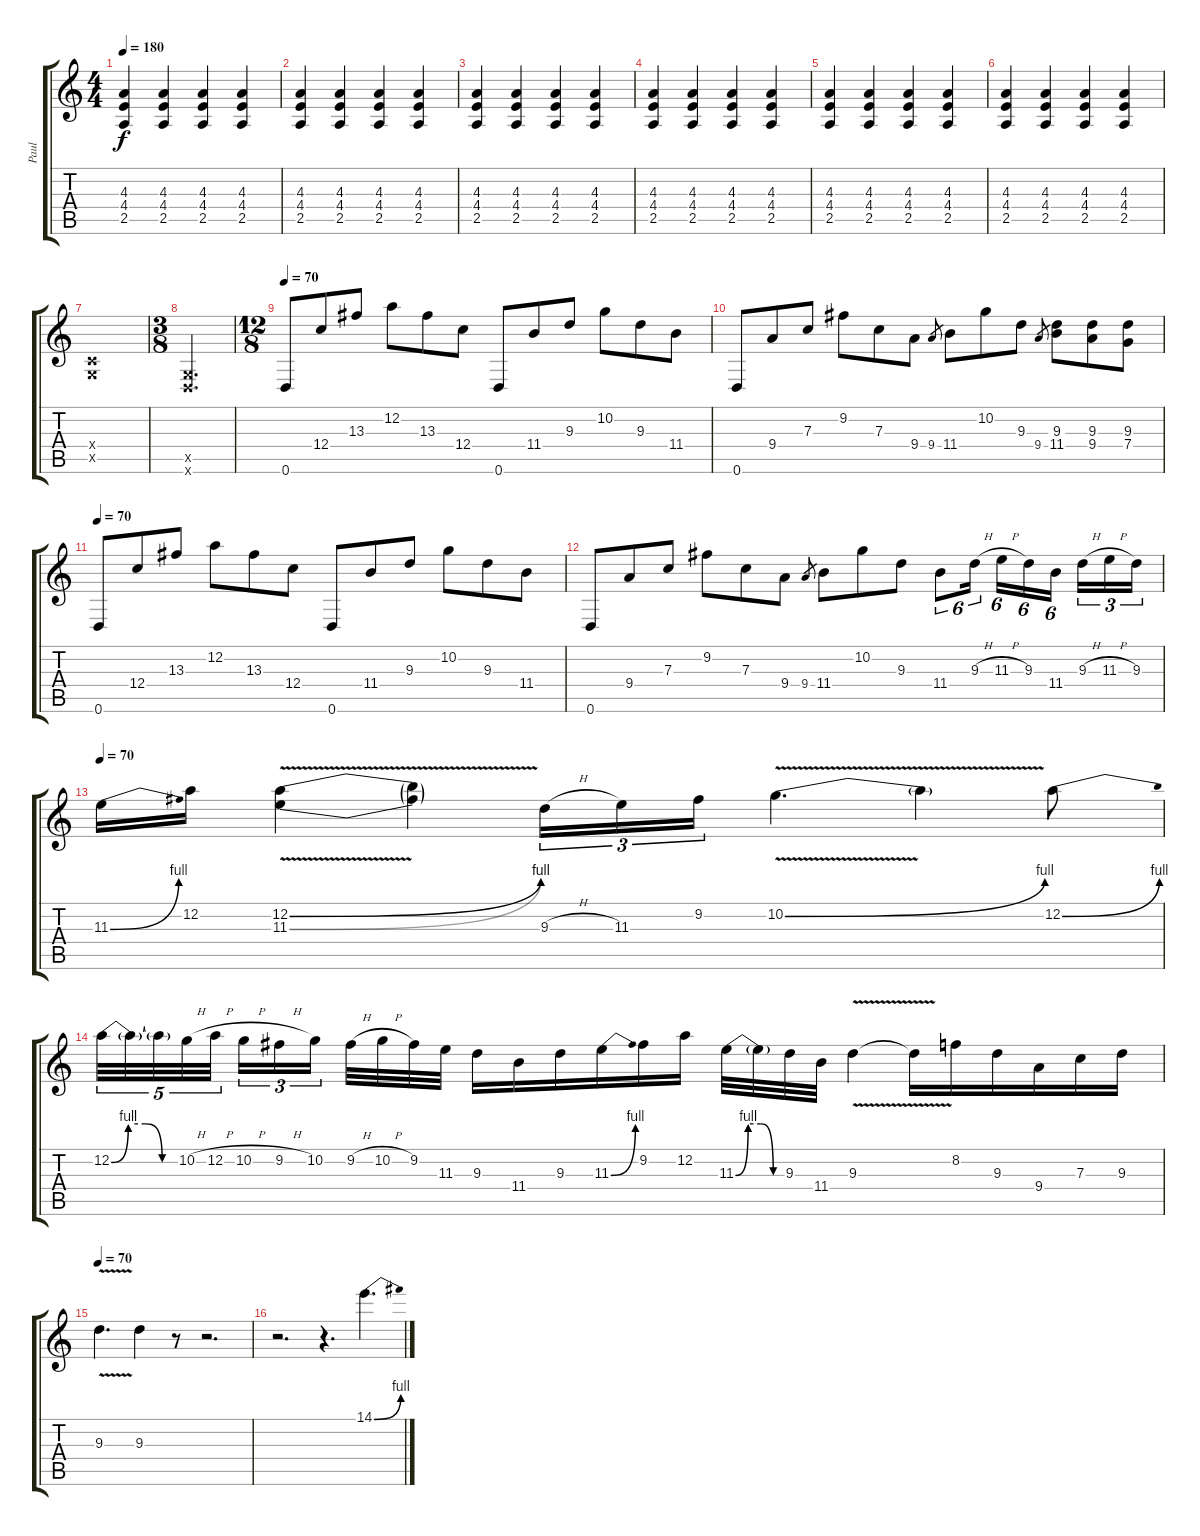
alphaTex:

\track ("Paul" "Paul") {instrument distortionguitar}
\staff {score tabs}
\tuning (D4 A3 F3 C3 G2 D2) {hide}
\ts (4 4)
\tempo 180
\clef g2
\ks c
(4.3 4.4 2.5).4{dy f} (4.3 4.4 2.5).4 (4.3 4.4 2.5).4 (4.3 4.4 2.5).4 |
(4.3 4.4 2.5).4 (4.3 4.4 2.5).4 (4.3 4.4 2.5).4 (4.3 4.4 2.5).4 |
(4.3 4.4 2.5).4 (4.3 4.4 2.5).4 (4.3 4.4 2.5).4 (4.3 4.4 2.5).4 |
(4.3 4.4 2.5).4 (4.3 4.4 2.5).4 (4.3 4.4 2.5).4 (4.3 4.4 2.5).4 |
(4.3 4.4 2.5).4 (4.3 4.4 2.5).4 (4.3 4.4 2.5).4 (4.3 4.4 2.5).4 |
(4.3 4.4 2.5).4 (4.3 4.4 2.5).4 (4.3 4.4 2.5).4 (4.3 4.4 2.5).4 |
(0.4{x} 0.5{x}).1 |
\ts (3 8)
(0.5{x} 0.6{x}).4{d} |
\ts (12 8)
\tempo 70
0.6.8 12.4.8 13.3.8 12.2.8 13.3.8 12.4.8 0.6.8 11.4.8 9.3.8 10.2.8 9.3.8 11.4.8 |
0.6.8 9.4.8 7.3.8 9.2.8 7.3.8 9.4.8 9.4.8{gr} 11.4.8 10.2.8 9.3.8 9.4.8{gr} (9.3 11.4).8 (9.3 9.4).8 (9.3 7.4).8 |
\tempo 70
0.6.8 12.4.8 13.3.8 12.2.8 13.3.8 12.4.8 0.6.8 11.4.8 9.3.8 10.2.8 9.3.8 11.4.8 |
0.6.8 9.4.8 7.3.8 9.2.8 7.3.8 9.4.8 9.4.8{gr} 11.4.8 10.2.8 9.3.8 11.4.8{tu (6 4)} 9.3{h}.16{tu (6 4) beam splitsecondary} 11.3{h}.16{tu (6 4)} 9.3.16{tu (6 4)} 11.4.16{tu (6 4) beam splitsecondary} 9.3{h}.16{tu (3 2)} 11.3{h}.16{tu (3 2)} 9.3.16{tu (3 2)} |
\tempo 70
11.3{be (bend 0 0 60 4)}.16 12.2.16 (12.2{be (bend 0 0 60 4) v} 11.3{be (bend 0 0 60 4)}).4 (12.2{t} 11.3{t}).4 9.3{h}.16{tu (3 2)} 11.3.16{tu (3 2)} 9.2.16{tu (3 2)} 10.2{be (bend 0 0 60 4) v}.4{d} 10.2{t}.4 12.2{be (bend 0 0 60 4)}.8 |
12.2{be (custom 0 0 15 4 30 4 45 0 60 0)}.32{tu (5 4)} 12.2{t}.32{tu (5 4)} 12.2{t}.32{tu (5 4)} 10.2{h}.32{tu (5 4)} 12.2{h}.32{tu (5 4) beam splitsecondary} 10.2{h}.16{tu (3 2)} 9.2{h}.16{tu (3 2)} 10.2.16{tu (3 2) beam splitsecondary} 9.2{h}.32 10.2{h}.32 9.2.32 11.3.32 9.3.16 11.4.16 9.3.16 11.3{be (bend 0 0 60 4)}.16 9.2.16 12.2.16 11.3{be (custom 0 0 15 4 30 4 45 0 60 0)}.32 11.3{t}.32 9.3.32 11.4.32 9.3{v}.4 9.3{t}.16 8.2.16 9.3.16 9.4.16 7.3.16 9.3.16 |
\tempo 70
9.3{v}.4{d} 9.3.4 r.8 r.2{d} |
r.2{d} r.4{d} 14.1{be (bend 0 0 60 4)}.4{d}
